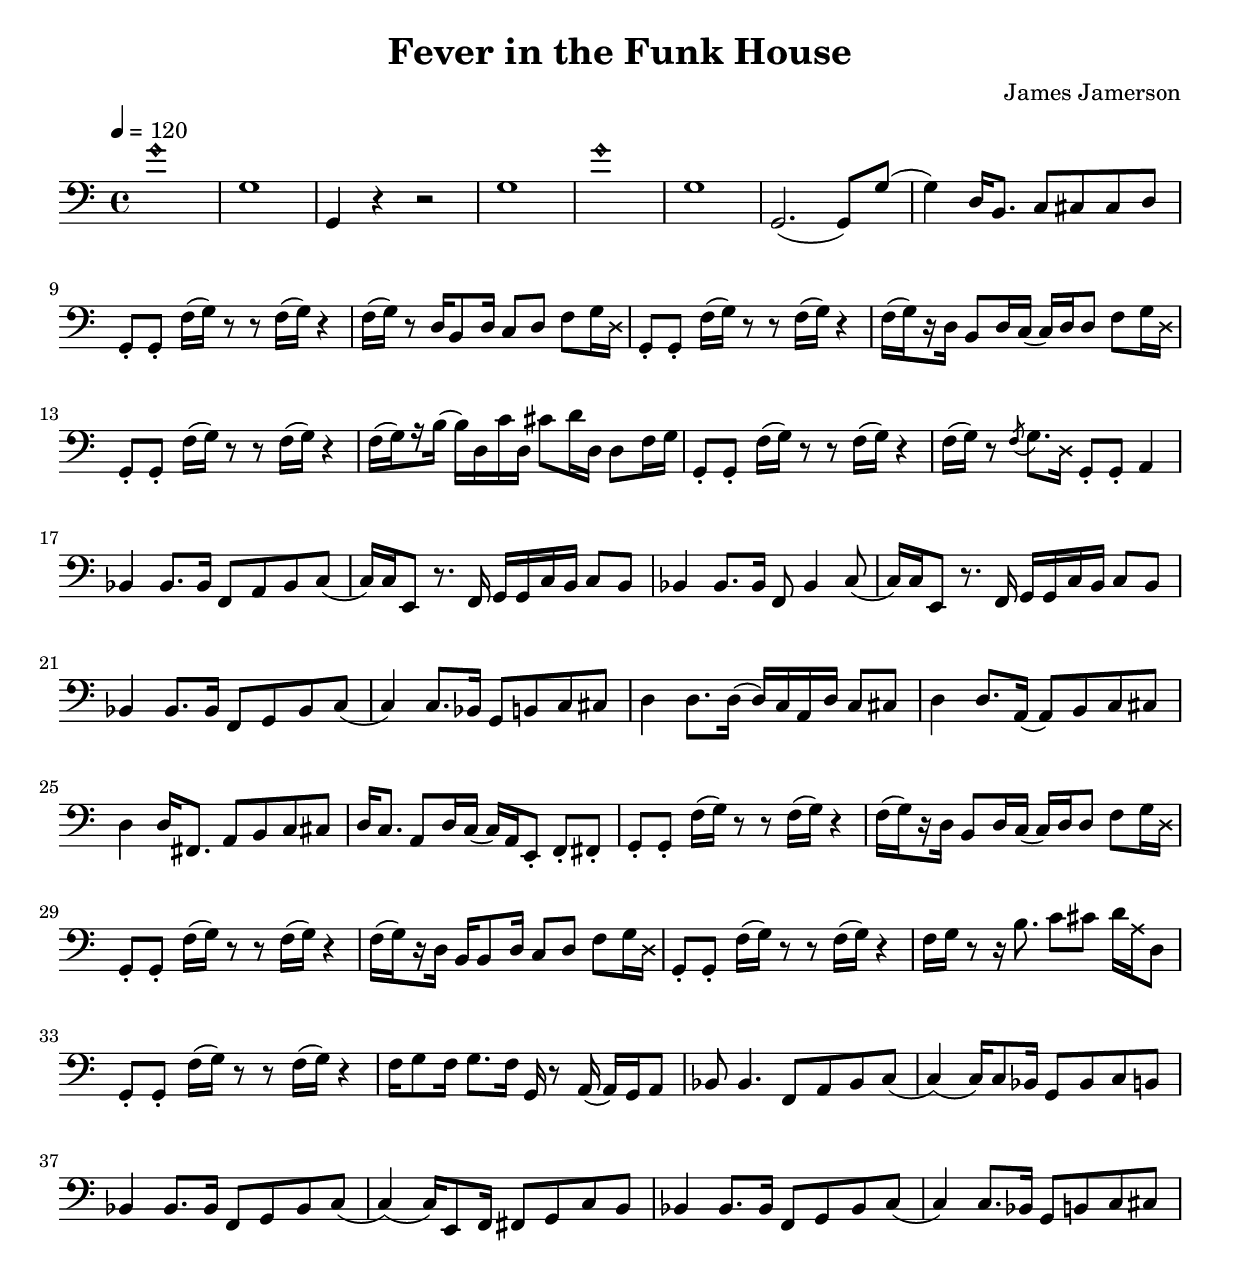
% WIP
% Original transcription by Yann Lambret <yann.lambret@gmail.com>

\version "2.18.2"

\header {
  title = "Fever in the Funk House"
  composer = "James Jamerson"
}

bass = {
  \time 4/4
  \clef bass
  \tempo 4 = 120

  % bars 1 - 8
  \override NoteHead.style = #'harmonic g'1 \revert NoteHead.style | \noBreak
  g1 | \noBreak
  g,4 r4 r2 | \noBreak
  g1 | \noBreak
  \override NoteHead.style = #'harmonic g'1 \revert NoteHead.style | \noBreak
  g1 | \noBreak
  g,2.( g,8) g( | \noBreak
  g4) d16 b,8. c8 cis cis d | \break

  % bars 9 - 12
  g,8\staccato g,\staccato f16[( g)] r8 r f16[( g)] r4 | \noBreak
  f16[( g)] r8 d16 b,8 d16 c8 d f g16 \override NoteHead.style = #'cross d \revert NoteHead.style | \noBreak
  g,8\staccato g,\staccato f16[( g)] r8 r f16[( g)] r4 | \noBreak
  f16[(\set stemRightBeamCount = #1 g) \set stemRightBeamCount = #1 \set stemLeftBeamCount = #1 r16 \set stemLeftBeamCount = #2 d16] b,8 d16 c( c) d d8 f g16 \override NoteHead.style = #'cross d \revert NoteHead.style | \break

  % bars 13 - 16
  g,8\staccato g,\staccato f16[( g)] r8 r f16[( g)] r4 | \noBreak
  f16[(\set stemRightBeamCount = #1 g) \set stemRightBeamCount = #1 \set stemLeftBeamCount = #1 r16 \set stemLeftBeamCount = #2 b16]( b) d c' d cis'8 d'16 d d8 f16 g \noBreak
  g,8\staccato g,\staccato f16[( g)] r8 r f16[( g)] r4 | \noBreak
  f16[( g)] r8 \acciaccatura f g8. \override NoteHead.style = #'cross d16 \revert NoteHead.style g,8\staccato g,\staccato a,4 | \break

  % bars 17 - 20
  bes,4 bes,8. bes,16 f,8 a, bes, c( | \noBreak
  c16) c16 e,8 r8. f,16 g, g, c  b, c8 b, | \noBreak
  bes,4 bes,8. bes,16 f,8 bes,4 c8( | \noBreak
  c16) c16 e,8 r8. f,16 g, g, c  b, c8 b, | \break

  % bars 21 - 24
  bes,4 bes,8. bes,16 f,8 g, bes, c( | \noBreak
  c4) c8. bes,16 g,8 b, c cis | \noBreak
  d4 d8. d16( d16) c a, d c8 cis | \noBreak
  d4 d8. a,16( a,8) b, c cis | \break

  % bars 25 - 28
  d4 d16 fis,8. a,8 b, c cis | \noBreak
  d16 c8. a,8 d16 c( c16) a, e,8\staccato f,\staccato fis,\staccato | \noBreak
  g,8\staccato g,\staccato f16[( g)] r8 r f16[( g)] r4 | \noBreak
  f16[(\set stemRightBeamCount = #1 g) \set stemRightBeamCount = #1 \set stemLeftBeamCount = #1 r16 \set stemLeftBeamCount = #2 d16] b,8 d16 c( c) d d8 f g16 \override NoteHead.style = #'cross d \revert NoteHead.style | \break

  % bars 29 - 32
  g,8\staccato g,\staccato f16[( g)] r8 r f16[( g)] r4 | \noBreak
  f16[(\set stemRightBeamCount = #1 g) \set stemRightBeamCount = #1 \set stemLeftBeamCount = #1 r16 \set stemLeftBeamCount = #2 d16] b,16 b,8 d16 c8 d f g16 \override NoteHead.style = #'cross d \revert NoteHead.style | \noBreak
  g,8\staccato g,\staccato f16[( g)] r8 r f16[( g)] r4 | \noBreak
  f16 g r8 r16 b8. c'8 cis' d'16 \override NoteHead.style = #'cross a16 \revert NoteHead.style d8 | \break

  % bars 33 - 36
  g,8\staccato g,\staccato f16[( g)] r8 r f16[( g)] r4 | \noBreak
  f16 g8 f16 g8. f16 g,16 r8 a,16( a,) g, a,8 | \noBreak
  bes,8 bes,4. f,8 a, bes, c( | \noBreak
  c4)( c16) c8 bes,16 g,8 bes, c b, | \break

  % bars 37 - 40
  bes,4 bes,8. bes,16 f,8 g, bes, c( | \noBreak
  c4)( c16) e,8 f,16 fis,8 g, c b, | \noBreak
  bes,4 bes,8. bes,16 f,8 g, bes, c( | \noBreak
  c4) c8. bes,16 g,8 b, c cis | \break
}

\score {
  <<
    \new Staff \bass
  >>
  \layout {
    indent = #0
  }
}
